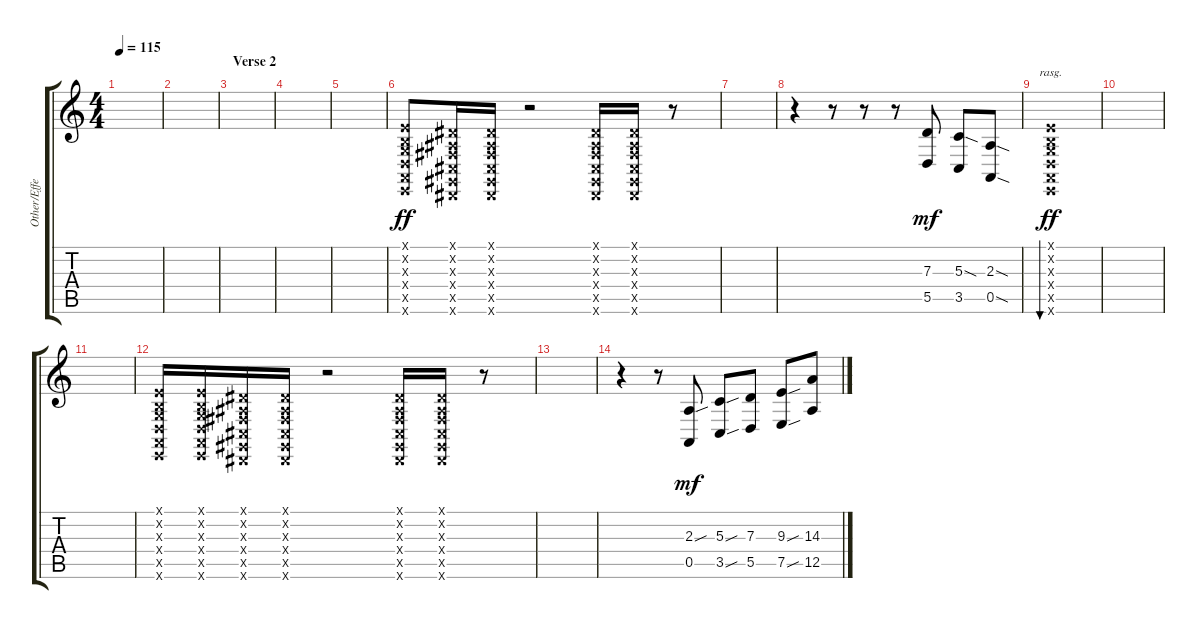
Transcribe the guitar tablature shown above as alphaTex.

\track ("Other/Effects" "Other/Effe") {instrument fx7echoes}
\staff {score tabs}
\tuning (E4 B3 G3 D3 A2 E2) {hide}
\ts (4 4)
\tempo 115
\clef g2
\ks c
|
|
\section ("" "Verse 2")
|
|
|
(0.1{x} 0.2{x} 0.3{x} 0.4{x} 0.5{x} 0.6{x}).8{dy ff volume 15 balance 2 instrument overdrivenguitar} (-1.1{x} -1.2{x} -1.3{x} -1.4{x} -1.5{x} -1.6{x}).16 (-1.1{x} -1.2{x} -1.3{x} -1.4{x} -1.5{x} -1.6{x}).16 r.2 (-1.1{x} -1.2{x} -1.3{x} -1.4{x} -1.5{x} -1.6{x}).16 (-1.1{x} -1.2{x} -1.3{x} -1.4{x} -1.5{x} -1.6{x}).16 r.8 |
|
r.4 r.8 r.8 r.8 (7.3 5.5).8{dy mf} (5.3{sod} 3.5).8 (2.3{sod} 0.5{sod}).8 |
(0.1{x} 0.2{x} 0.3{x} 0.4{x} 0.5{x} 0.6{x}).1{bu 120 rasg ii dy ff} |
|
|
(0.1{x} 0.2{x} 0.3{x} 0.4{x} 0.5{x} 0.6{x}).16 (0.1{x} 0.2{x} 0.3{x} 0.4{x} 0.5{x} 0.6{x}).16 (-1.1{x} -1.2{x} -1.3{x} -1.4{x} -1.5{x} -1.6{x}).16 (-1.1{x} -1.2{x} -1.3{x} -1.4{x} -1.5{x} -1.6{x}).16 r.2 (-1.1{x} -1.2{x} -1.3{x} -1.4{x} -1.5{x} -1.6{x}).16 (-1.1{x} -1.2{x} -1.3{x} -1.4{x} -1.5{x} -1.6{x}).16 r.8 |
|
r.4 r.8 (2.3{sou} 0.5).8{dy mf} (5.3{sou} 3.5{sou}).8 (7.3 5.5).8 (9.3{sou} 7.5{sou}).8 (14.3 12.5).8
